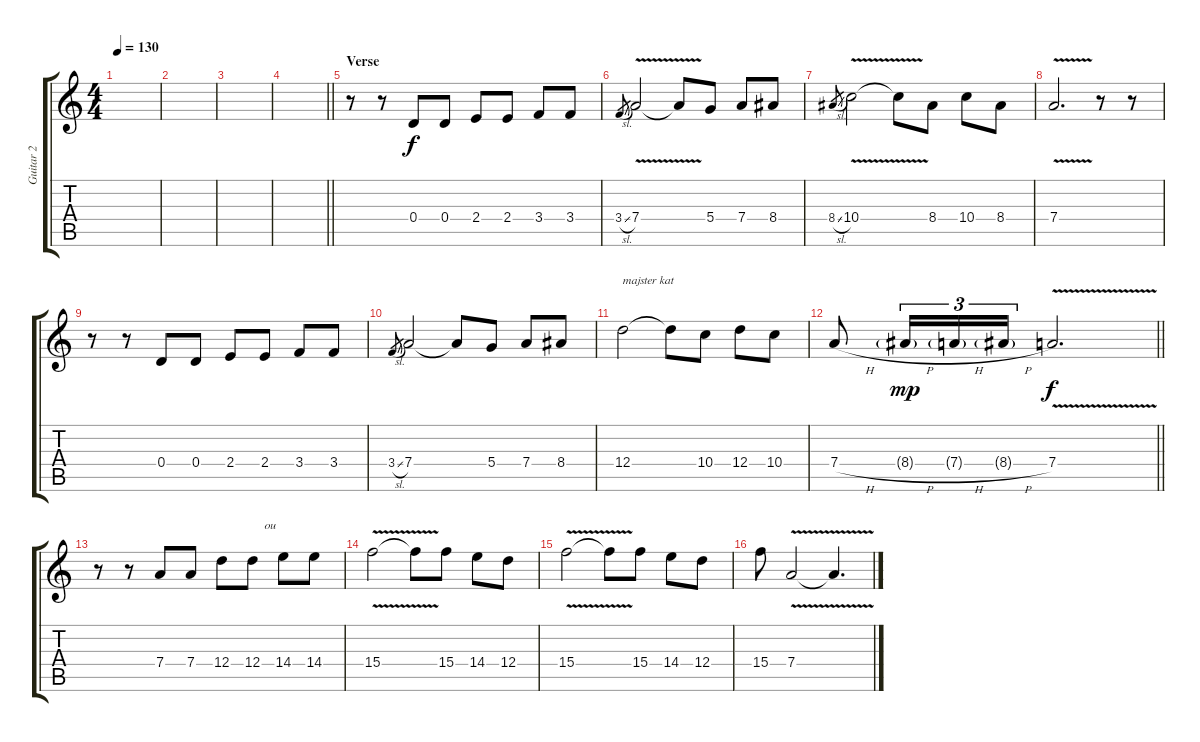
\track ("Guitar 2" "Guitar 2") {instrument acousticguitarsteel}
\staff {score tabs}
\tuning (E4 B3 G3 D3 A2 E2) {hide}
\ts (4 4)
\tempo 130
\clef g2
\ks c
|
|
|
\barLineRight lightlight
|
\section ("" "Verse")
r.8 r.8 0.4.8 0.4.8 2.4.8{txt ""} 2.4.8 3.4.8 3.4.8 |
3.4{sl}.8{gr} 7.4{v}.2 7.4{t}.8{txt ""} 5.4.8 7.4.8 8.4.8 |
8.4{sl}.8{gr} 10.4{v}.2 10.4{t}.8 8.4.8{txt ""} 10.4.8 8.4.8 |
7.4{v}.2{d} r.8 r.8 |
r.8{txt ""} r.8 0.4.8 0.4.8 2.4.8 2.4.8 3.4.8 3.4.8 |
3.4{sl}.8{gr} 7.4.2{txt ""} 7.4{t}.8 5.4.8 7.4.8 8.4.8 |
12.4.2{txt "majster kat"} 12.4{t}.8 10.4.8{txt ""} 12.4.8 10.4.8 |
\barLineRight lightlight
7.4{h}.8 8.4{h g}.16{tu (3 2) dy mp} 7.4{h g}.16{tu (3 2)} 8.4{h g}.16{tu (3 2)} 7.4{v}.2{d txt "" dy f} |
r.8 r.8 7.4.8 7.4.8 12.4.8 12.4.8{txt "    ou"} 14.4.8 14.4.8 |
15.4{v}.2{txt ""} 15.4{t}.8 15.4.8 14.4.8 12.4.8 |
15.4{v}.2 15.4{t}.8{txt ""} 15.4.8 14.4.8 12.4.8 |
15.4.8{txt ""} 7.4{v}.2 7.4{t}.4{d}
